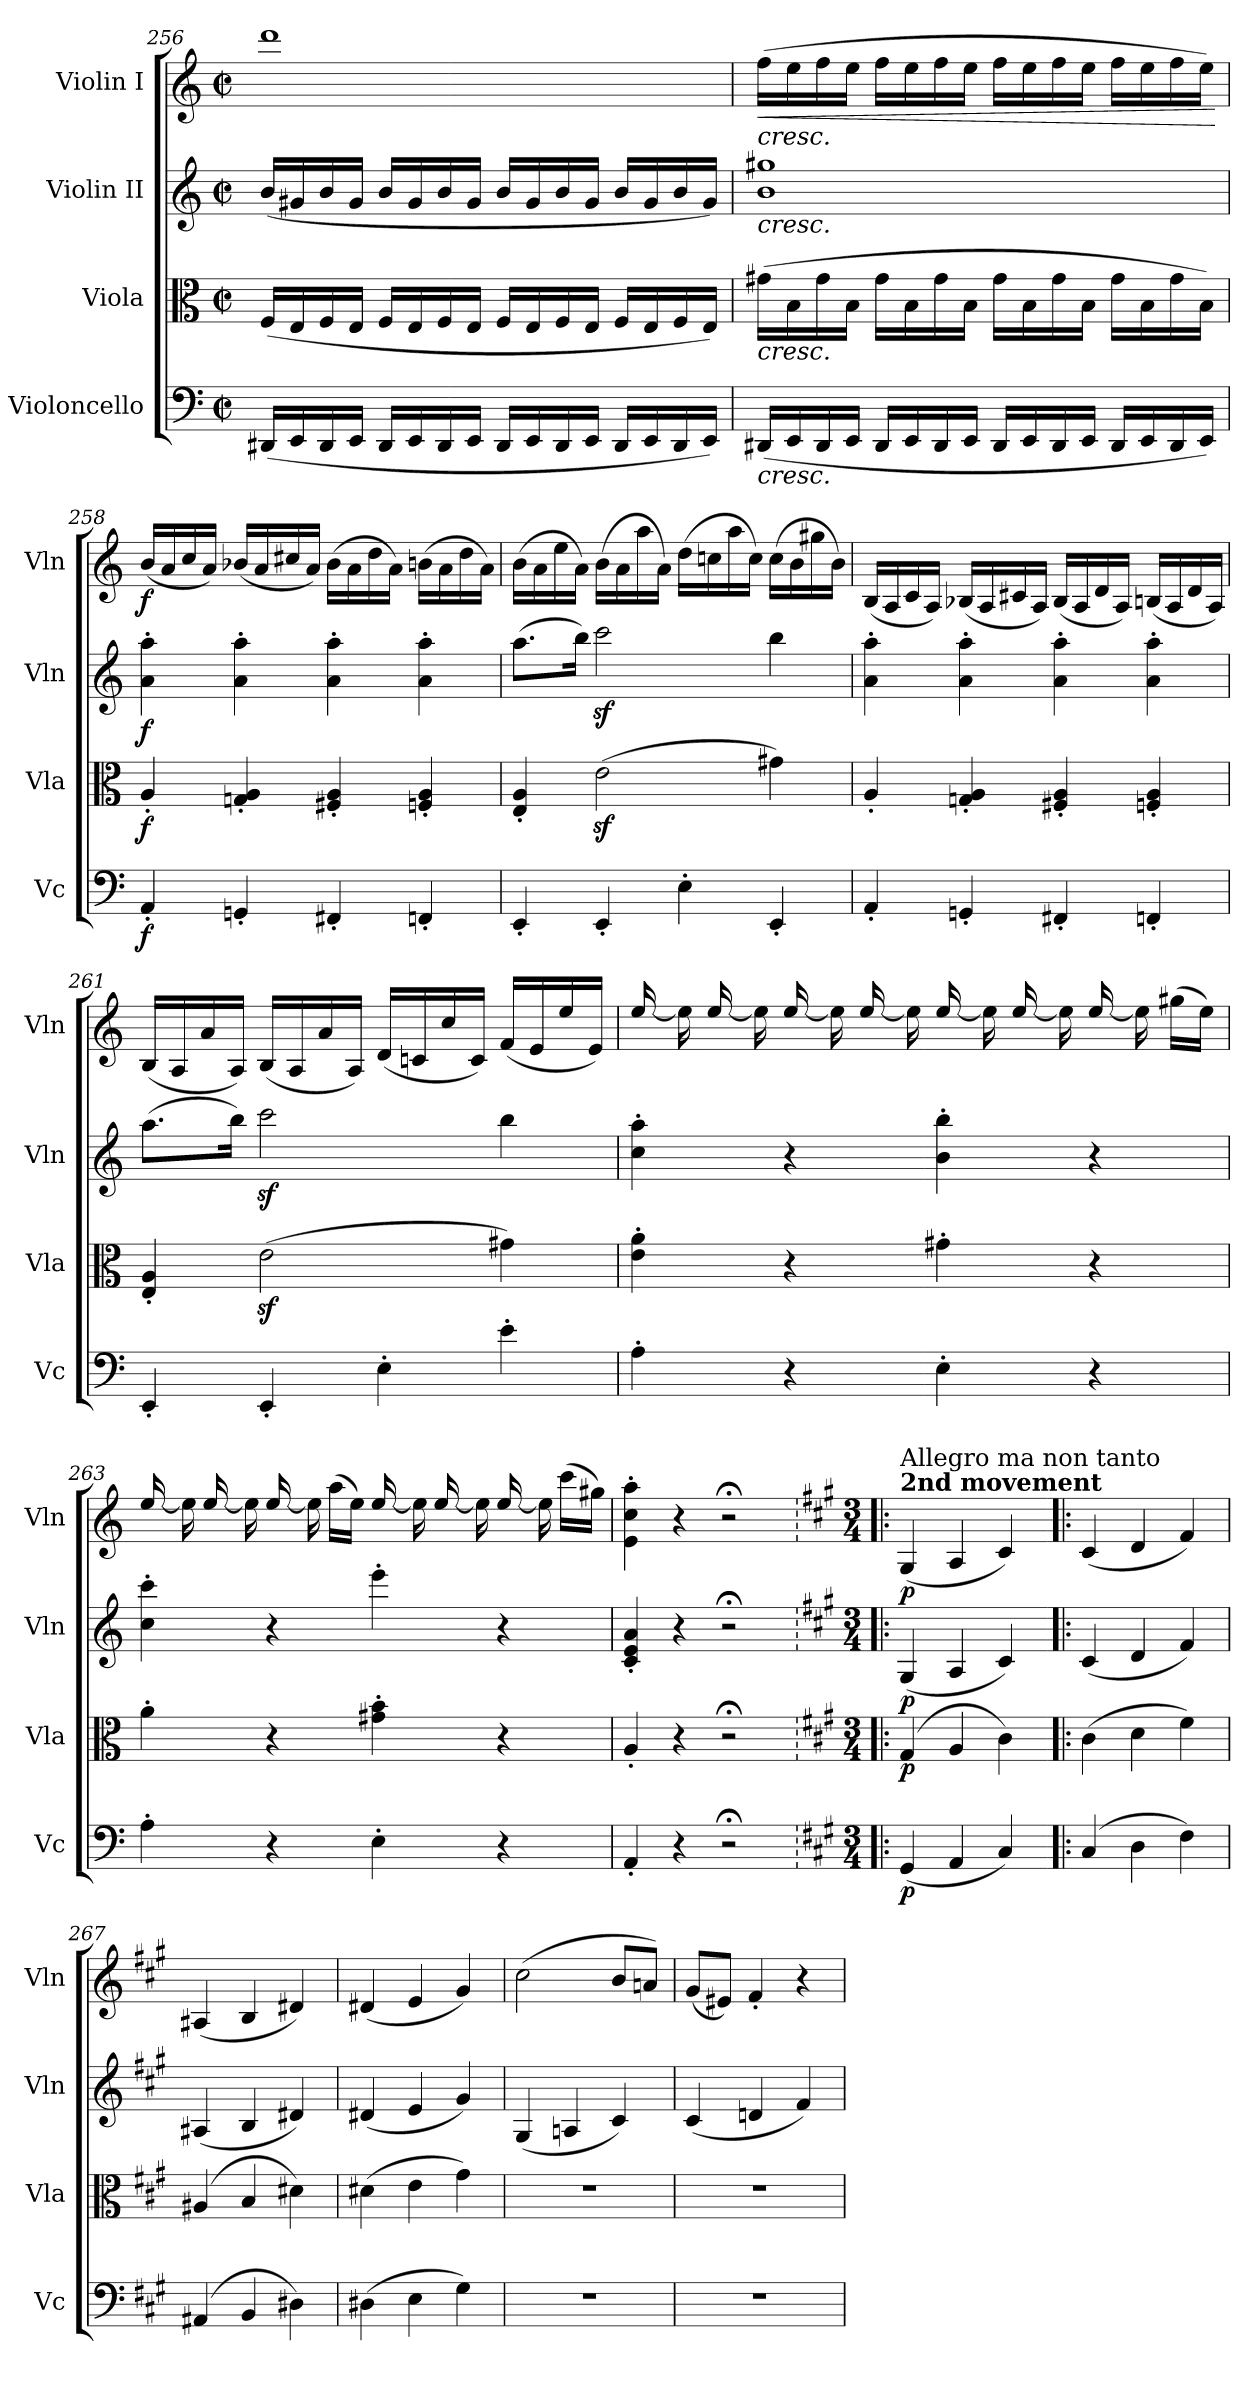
**kern	**dynam	**kern	**dynam	**kern	**dynam	**kern	**dynam
*part4	*part4	*part3	*part3	*part2	*part2	*part1	*part1
*staff4	*staff4	*staff3	*staff3	*staff2	*staff2	*staff1	*staff1
*I"Violoncello	*	*I"Viola	*	*I"Violin II	*	*I"Violin I	*
*I'Vc	*	*I'Vla	*	*I'Vln	*	*I'Vln	*
*clefF4	*	*clefC3	*	*clefG2	*	*clefG2	*
*k[]	*	*k[]	*	*k[]	*	*k[]	*
*M2/2	*	*M2/2	*	*M2/2	*	*M2/2	*
*met(c|)	*	*met(c|)	*	*met(c|)	*	*met(c|)	*
=256	=256	=256	=256	=256	=256	=256	=256
(<16DD#X/LL	.	(<16F/LL	.	(<16b/LL	.	1ddd	.
16EE/	.	16E/	.	16g#X/	.	.	.
16DD#/	.	16F/	.	16b/	.	.	.
16EE/JJ	.	16E/JJ	.	16g#/JJ	.	.	.
16DD#/LL	.	16F/LL	.	16b/LL	.	.	.
16EE/	.	16E/	.	16g#/	.	.	.
16DD#/	.	16F/	.	16b/	.	.	.
16EE/JJ	.	16E/JJ	.	16g#/JJ	.	.	.
16DD#/LL	.	16F/LL	.	16b/LL	.	.	.
16EE/	.	16E/	.	16g#/	.	.	.
16DD#/	.	16F/	.	16b/	.	.	.
16EE/JJ	.	16E/JJ	.	16g#/JJ	.	.	.
16DD#/LL	.	16F/LL	.	16b/LL	.	.	.
16EE/	.	16E/	.	16g#/	.	.	.
16DD#/	.	16F/	.	16b/	.	.	.
16EE/JJ)	.	16E/JJ)	.	16g#/JJ)	.	.	.
=257	=257	=257	=257	=257	=257	=257	=257
!	!	!	!	!	!	!LO:TX:b:i:t=cresc.	!
!	!	!	!	!LO:TX:b:i:t=cresc.	!	!	!
!	!	!LO:TX:b:i:t=cresc.	!	!	!	!	!
!LO:TX:b:i:t=cresc.	!	!	!	!	!	!	!
!	!	!	!	!	!	!	!LO:HP:b
(<16DD#X/LL	.	(>16g#X\LL	.	1b 1gg#X	.	(>16ff\LL	<
16EE/	.	16B\	.	.	.	16ee\	.
16DD#/	.	16g#\	.	.	.	16ff\	.
16EE/JJ	.	16B\JJ	.	.	.	16ee\JJ	.
16DD#/LL	.	16g#\LL	.	.	.	16ff\LL	.
16EE/	.	16B\	.	.	.	16ee\	.
16DD#/	.	16g#\	.	.	.	16ff\	.
16EE/JJ	.	16B\JJ	.	.	.	16ee\JJ	.
16DD#/LL	.	16g#\LL	.	.	.	16ff\LL	.
16EE/	.	16B\	.	.	.	16ee\	.
16DD#/	.	16g#\	.	.	.	16ff\	.
16EE/JJ	.	16B\JJ	.	.	.	16ee\JJ	.
16DD#/LL	.	16g#\LL	.	.	.	16ff\LL	.
16EE/	.	16B\	.	.	.	16ee\	.
16DD#/	.	16g#\	.	.	.	16ff\	.
16EE/JJ)	.	16B\JJ)	.	.	.	16ee\JJ)	.
.	.	.	.	.	.	.	[
=258	=258	=258	=258	=258	=258	=258	=258
!	!LO:DY:b	!	!LO:DY:b	!	!LO:DY:b	!	!LO:DY:b
4AA'/	f	4A'/	f	4a\' 4aa\'	f	(<16b/LL	f
.	.	.	.	.	.	16a/	.
.	.	.	.	.	.	16cc/	.
.	.	.	.	.	.	16a/JJ)	.
4GGn'/	.	4Gn/' 4A/'	.	4a\' 4aa\'	.	(<16b-X/LL	.
.	.	.	.	.	.	16a/	.
.	.	.	.	.	.	16cc#X/	.
.	.	.	.	.	.	16a/JJ)	.
4FF#X'/	.	4F#X/' 4A/'	.	4a\' 4aa\'	.	(>16b-\LL	.
.	.	.	.	.	.	16a\	.
.	.	.	.	.	.	16dd\	.
.	.	.	.	.	.	16a\JJ)	.
4FFn'/	.	4Fn/' 4A/'	.	4a\' 4aa\'	.	(>16bn\LL	.
.	.	.	.	.	.	16a\	.
.	.	.	.	.	.	16dd\	.
.	.	.	.	.	.	16a\JJ)	.
=259	=259	=259	=259	=259	=259	=259	=259
4EE'/	.	4E/' 4A/'	.	(>8.aa\L	.	(>16b\LL	.
.	.	.	.	.	.	16a\	.
.	.	.	.	.	.	16ee\	.
.	.	.	.	16bb\Jk)	.	16a\JJ)	.
4EE'/	.	(>2ez<\	.	2cccz<\	.	(>16b\LL	.
.	.	.	.	.	.	16a\	.
.	.	.	.	.	.	16aa\	.
.	.	.	.	.	.	16a\JJ)	.
4E'\	.	.	.	.	.	(>16dd\LL	.
.	.	.	.	.	.	16ccn\	.
.	.	.	.	.	.	16aa\	.
.	.	.	.	.	.	16cc\JJ)	.
4EE'/	.	4g#X\)	.	4bb\	.	(>16cc\LL	.
.	.	.	.	.	.	16b\	.
.	.	.	.	.	.	16gg#X\	.
.	.	.	.	.	.	16b\JJ)	.
=260	=260	=260	=260	=260	=260	=260	=260
4AA'/	.	4A'/	.	4a\' 4aa\'	.	(<16B/LL	.
.	.	.	.	.	.	16A/	.
.	.	.	.	.	.	16c/	.
.	.	.	.	.	.	16A/JJ)	.
4GGn'/	.	4Gn/' 4A/'	.	4a\' 4aa\'	.	(<16B-X/LL	.
.	.	.	.	.	.	16A/	.
.	.	.	.	.	.	16c#X/	.
.	.	.	.	.	.	16A/JJ)	.
4FF#X'/	.	4F#X/' 4A/'	.	4a\' 4aa\'	.	(<16B-/LL	.
.	.	.	.	.	.	16A/	.
.	.	.	.	.	.	16d/	.
.	.	.	.	.	.	16A/JJ)	.
4FFn'/	.	4Fn/' 4A/'	.	4a\' 4aa\'	.	(<16Bn/LL	.
.	.	.	.	.	.	16A/	.
.	.	.	.	.	.	16d/	.
.	.	.	.	.	.	16A/JJ)	.
=261	=261	=261	=261	=261	=261	=261	=261
4EE'/	.	4E/' 4A/'	.	(>8.aa\L	.	(<16B/LL	.
.	.	.	.	.	.	16A/	.
.	.	.	.	.	.	16a/	.
.	.	.	.	16bb\Jk)	.	16A/JJ)	.
4EE'/	.	(>2ez<\	.	2cccz<\	.	(<16B/LL	.
.	.	.	.	.	.	16A/	.
.	.	.	.	.	.	16a/	.
.	.	.	.	.	.	16A/JJ)	.
4E'\	.	.	.	.	.	(<16d/LL	.
.	.	.	.	.	.	16cn/	.
.	.	.	.	.	.	16cc/	.
.	.	.	.	.	.	16c/JJ)	.
4e'\	.	4g#X\)	.	4bb\	.	(<16f/LL	.
.	.	.	.	.	.	16e/	.
.	.	.	.	.	.	16ee/	.
.	.	.	.	.	.	16e/JJ)	.
=262	=262	=262	=262	=262	=262	=262	=262
4A'\	.	4e\' 4a\'	.	4cc\' 4aa\'	.	[16ee/	.
.	.	.	.	.	.	16ee\]	.
.	.	.	.	.	.	[16ee/	.
.	.	.	.	.	.	16ee\]	.
4r	.	4r	.	4r	.	[16ee/	.
.	.	.	.	.	.	16ee\]	.
.	.	.	.	.	.	[16ee/	.
.	.	.	.	.	.	16ee\]	.
4E'\	.	4g#X'\	.	4b\' 4bb\'	.	[16ee/	.
.	.	.	.	.	.	16ee\]	.
.	.	.	.	.	.	[16ee/	.
.	.	.	.	.	.	16ee\]	.
4r	.	4r	.	4r	.	[16ee/	.
.	.	.	.	.	.	16ee\]	.
.	.	.	.	.	.	(>16gg#X\LL	.
.	.	.	.	.	.	16ee\JJ)	.
=263	=263	=263	=263	=263	=263	=263	=263
4A'\	.	4a'\	.	4cc\' 4ccc\'	.	[16ee/	.
.	.	.	.	.	.	16ee\]	.
.	.	.	.	.	.	[16ee/	.
.	.	.	.	.	.	16ee\]	.
4r	.	4r	.	4r	.	[16ee/	.
.	.	.	.	.	.	16ee\]	.
.	.	.	.	.	.	(>16aa\LL	.
.	.	.	.	.	.	16ee\JJ)	.
4E'\	.	4g#X\' 4b\'	.	4eee'\	.	[16ee/	.
.	.	.	.	.	.	16ee\]	.
.	.	.	.	.	.	[16ee/	.
.	.	.	.	.	.	16ee\]	.
4r	.	4r	.	4r	.	[16ee/	.
.	.	.	.	.	.	16ee\]	.
.	.	.	.	.	.	(>16ccc\LL	.
.	.	.	.	.	.	16gg#X\JJ)	.
=264	=264	=264	=264	=264	=264	=264	=264
4AA'/	.	4A'/	.	4c/' 4e/' 4a/'	.	4e\' 4cc\' 4aa\'	.
4r	.	4r	.	4r	.	4r	.
2r;<	.	2r;<	.	2r;<	.	2r;<	.
=265|!:	=265|!:	=265|!:	=265|!:	=265|!:	=265|!:	=265|!:	=265|!:
*k[f#c#g#]	*	*k[f#c#g#]	*	*k[f#c#g#]	*	*k[f#c#g#]	*
*M3/4	*	*M3/4	*	*M3/4	*	*M3/4	*
!	!	!	!	!	!	!LO:TX:a:B:t=2nd movement	!
!	!	!	!	!	!	!LO:TX:a:t=Allegro ma non tanto	!
!	!LO:DY:b	!	!LO:DY:b	!	!LO:DY:b	!	!LO:DY:b
(<4GG#/	p	(>4G#/	p	(<4G#/	p	(<4G#/	p
4AA/	.	4A/	.	4A/	.	4A/	.
4C#/)	.	4c#\)	.	4c#/)	.	4c#/)	.
=266	=266	=266	=266	=266	=266	=266	=266
(>4C#/	.	(>4c#\	.	(<4c#/	.	(<4c#/	.
4D\	.	4d\	.	4d/	.	4d/	.
4F#\)	.	4f#\)	.	4f#/)	.	4f#/)	.
=267	=267	=267	=267	=267	=267	=267	=267
(>4AA#X/	.	(>4A#X/	.	(<4A#X/	.	(<4A#X/	.
4BB/	.	4B/	.	4B/	.	4B/	.
4D#X\)	.	4d#X\)	.	4d#X/)	.	4d#X/)	.
=268	=268	=268	=268	=268	=268	=268	=268
(>4D#X\	.	(>4d#X\	.	(<4d#X/	.	(<4d#X/	.
4E\	.	4e\	.	4e/	.	4e/	.
4G#\)	.	4g#\)	.	4g#/)	.	4g#/)	.
=269	=269	=269	=269	=269	=269	=269	=269
2.r	.	2.r	.	(<4G#/	.	(>2cc#\	.
.	.	.	.	4An/	.	.	.
.	.	.	.	4c#/)	.	8b/L	.
.	.	.	.	.	.	8an/J)	.
=270	=270	=270	=270	=270	=270	=270	=270
2.r	.	2.r	.	(<4c#/	.	(<8g#/L	.
.	.	.	.	.	.	8e#X/J)	.
.	.	.	.	4dn/	.	4f#'/	.
.	.	.	.	4f#/)	.	4r	.
=	=	=	=	=	=	=	=
*-	*-	*-	*-	*-	*-	*-	*-
